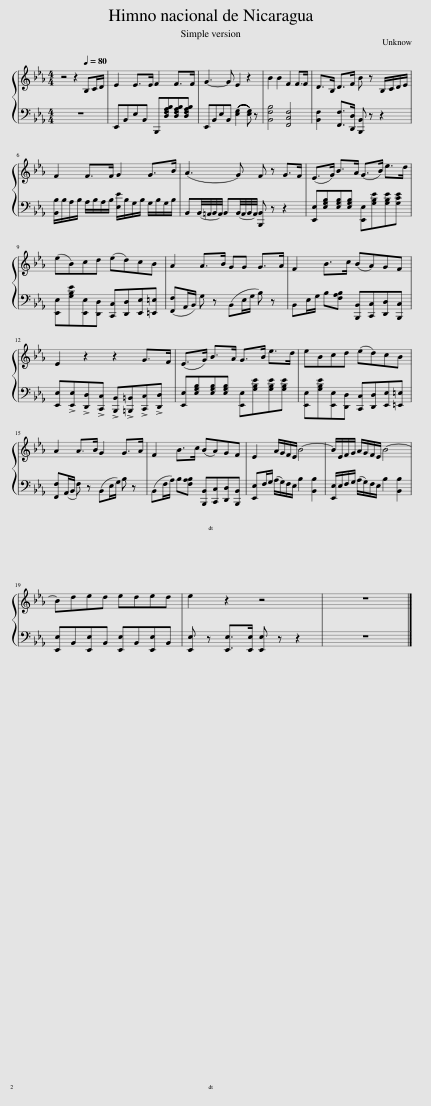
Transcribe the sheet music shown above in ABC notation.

X:1
%%score { 1 | 2 }
L:1/8
M:4/4
I:linebreak $
K:Eb
V:1 treble
V:2 bass
V:1
 z4 z2[Q:1/4=80] B,C/D/ | E2 E>E F2 F>F | G3- G E2 z2 | B2 B2 F2 F>F | D>B, D>F B z B,/C/D/E/ |$ %5
 F2 F>F G2 G>B | (A3 G) F z G>F | (E>G) B>A (G>B) e>d |$ (eB)cd (ed)cB | A2 A>B GG G>A | %10
 F2 B>c (BA)GF |$ E2 z2 z2 G>F | (E>G) B>A G>B e>d | eBcd (ed)cB |$ A2 A>B G2 G>A | %15
 F2 B>c (BA)GF | E2 A/G/F/E/ B4- | B/E/F/G/ A/G/F/E/ B4- |$ Bded eded | e2 z2 z4 | %20
 z8 |] %21
V:2
 z8 | E,,B,,E,B,, B,,,[D,F,A,B,][D,F,A,B,][D,F,A,B,] | E,,B,,E,B,, (((((([E,G,]2 [E,G,])))))) z | [B,,F,B,]4 [F,,C,F,]4 | [B,,F,]2 [F,,F,]>[D,,D,] [B,,,B,,] z z2 |$ %5
 [B,,B,]/B,/A,/B,/ A,/B,/A,/B,/ [E,E]/B,/G,/B,/ G,/B,/G,/B,/ | B,,B,,/4-=A,,/4B,,/4A,,/4 B,,B,,/4-A,,/4B,,/4A,,/4 [B,,,B,,] z z2 | [E,,E,][E,G,B,][E,G,B,][E,G,B,] [E,,E,][G,B,E][G,B,E][G,CE] |$ [E,,E,][G,B,E][E,,E,][D,,D,] [C,,C,][D,,D,][E,,E,][=E,,=E,] | ([F,,F,]A,,/B,,/) G, z (B,,E,/G,/ B,) z | %10
 B,,E,/G,/ B,[F,A,B,] [B,,,B,,][C,,C,][D,,D,][B,,,C,] |$ [E,,E,]!>![E,,E,]!>![D,,D,]!>![C,,C,] !>![B,,,B,,]!>![=B,,,=B,,]!>![C,,C,]!>![D,,D,] | [E,,E,][E,G,B,][E,G,B,][E,G,B,] [E,,E,][G,B,E][G,B,E][G,B,E] | [E,,E,][G,B,E][E,,E,][D,,D,] [C,,C,][D,,D,][E,,E,][=E,,=E,] |$ [F,,F,](A,,/B,,/) F, z (B,,E,/G,/) B, z | %15
 (B,,F,/A,/) B,[F,A,B,] [B,,,B,,][C,,C,][D,,D,][B,,,B,,] | [E,,E,]F,/G,/ (A,/G,/)F,/E,/ B,2 [B,,B,]2 | [E,,E,]/E,/F,/G,/ (A,/G,/)F,/E,/ B,2 [B,,B,]2 |$ [E,,E,]B,,[E,,E,]B,, [E,,E,]B,,[E,,E,]B,, | [E,,E,] z [E,,E,]>[E,,E,] [E,,E,] z z2 | %20
 z8 |] %21
